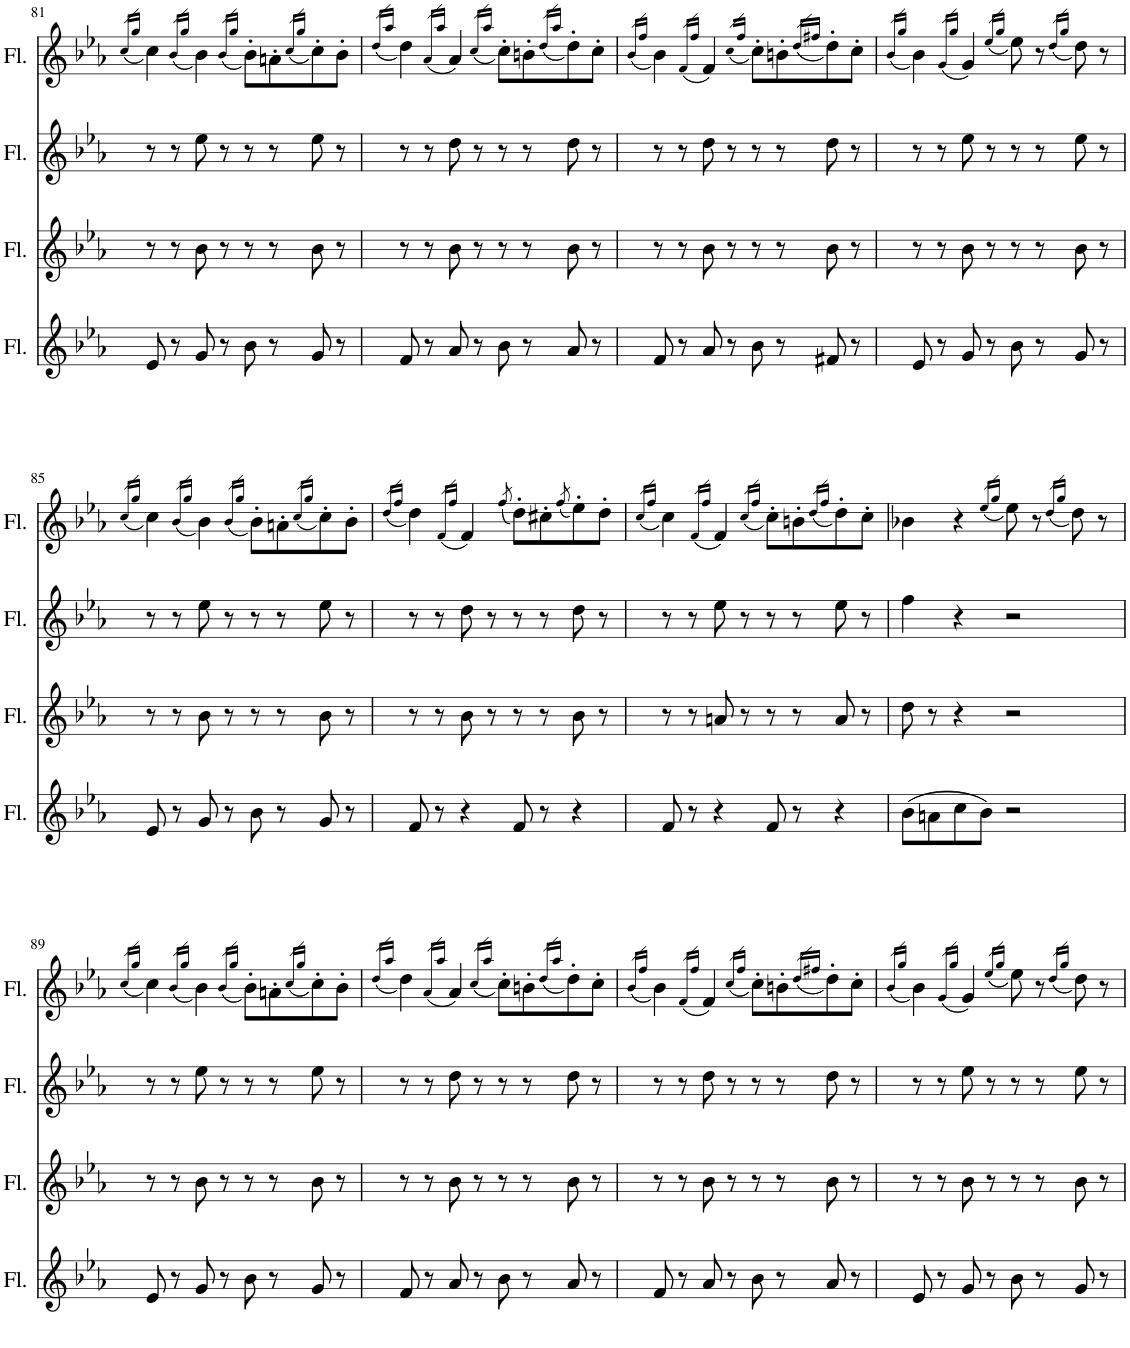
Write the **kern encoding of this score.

**kern	**kern	**kern	**kern
*part4	*part3	*part2	*part1
*staff4	*staff3	*staff2	*staff1
*I"Flute	*I"Flute	*I"Flute	*I"Flute
*I'Fl.	*I'Fl.	*I'Fl.	*I'Fl.
!!LO:PB:g=z
*clefG2	*clefG2	*clefG2	*clefG2
*k[b-e-a-]	*k[b-e-a-]	*k[b-e-a-]	*k[b-e-a-]
*M4/4	*M4/4	*M4/4	*M4/4
=81	=81	=81	=81
.	.	.	(16qcc/LL
.	.	.	16qgg/JJ
8e-/	8r	8r	4cc\)
8r	8r	8r	.
.	.	.	(16qb-/LL
.	.	.	16qgg/JJ
8g/	8b-\	8ee-\	4b-\)
8r	8r	8r	.
.	.	.	(16qb-/LL
.	.	.	16qgg/JJ
8b-\	8r	8r	8b-'\L)
8r	8r	8r	8an'\
.	.	.	(16qcc/LL
.	.	.	16qgg/JJ
8g/	8b-\	8ee-\	8cc'\)
8r	8r	8r	8b-'\J
=82	=82	=82	=82
.	.	.	(16qdd/LL
.	.	.	16qaa-/JJ
8f/	8r	8r	4dd\)
8r	8r	8r	.
.	.	.	(16qa-/LL
.	.	.	16qaa-/JJ
8a-/	8b-\	8dd\	4a-/)
8r	8r	8r	.
.	.	.	(16qcc/LL
.	.	.	16qaa-/JJ
8b-\	8r	8r	8cc'\L)
8r	8r	8r	8bn'\
.	.	.	(16qdd/LL
.	.	.	16qaa-/JJ
8a-/	8b-\	8dd\	8dd'\)
8r	8r	8r	8cc'\J
=83	=83	=83	=83
.	.	.	(16qb-/LL
.	.	.	16qff/JJ
8f/	8r	8r	4b-\)
8r	8r	8r	.
.	.	.	(16qf/LL
.	.	.	16qff/JJ
8a-/	8b-\	8dd\	4f/)
8r	8r	8r	.
.	.	.	(qccLL
.	.	.	16qff/JJ
8b-\	8r	8r	8cc'\L)
8r	8r	8r	8bn'\
.	.	.	(16qdd/LL
.	.	.	16qff#X/JJ
8f#X/	8b-\	8dd\	8dd'\)
8r	8r	8r	8cc'\J
=84	=84	=84	=84
.	.	.	(16qb-/LL
.	.	.	16qgg/JJ
8e-/	8r	8r	4b-\)
8r	8r	8r	.
.	.	.	(16qg/LL
.	.	.	16qgg/JJ
8g/	8b-\	8ee-\	4g/)
8r	8r	8r	.
.	.	.	(16qee-/LL
.	.	.	16qgg/JJ
8b-\	8r	8r	8ee-\)
8r	8r	8r	8r
.	.	.	(16qdd/LL
.	.	.	16qgg/JJ
8g/	8b-\	8ee-\	8dd\)
8r	8r	8r	8r
!!LO:LB:g=z
=85	=85	=85	=85
.	.	.	(16qcc/LL
.	.	.	16qgg/JJ
8e-/	8r	8r	4cc\)
8r	8r	8r	.
.	.	.	(16qb-/LL
.	.	.	16qgg/JJ
8g/	8b-\	8ee-\	4b-\)
8r	8r	8r	.
.	.	.	(16qb-/LL
.	.	.	16qgg/JJ
8b-\	8r	8r	8b-'\L)
8r	8r	8r	8an'\
.	.	.	(16qcc/LL
.	.	.	16qgg/JJ
8g/	8b-\	8ee-\	8cc'\)
8r	8r	8r	8b-'\J
=86	=86	=86	=86
.	.	.	(16qdd/LL
.	.	.	16qff/JJ
8f/	8r	8r	4dd\)
8r	8r	8r	.
.	.	.	(16qf/LL
.	.	.	16qff/JJ
4r	8b-\	8dd\	4f/)
.	8r	8r	.
.	.	.	(8qff/
8f/	8r	8r	8dd'\L)
8r	8r	8r	8cc#X'\
.	.	.	(8qff/
4r	8b-\	8dd\	8ee-'\)
.	8r	8r	8dd'\J
=87	=87	=87	=87
.	.	.	(16qcc/LL
.	.	.	16qff/JJ
8f/	8r	8r	4cc\)
8r	8r	8r	.
.	.	.	(16qf/LL
.	.	.	16qff/JJ
4r	8an/	8ee-\	4f/)
.	8r	8r	.
.	.	.	(16qcc/LL
.	.	.	16qff/JJ
8f/	8r	8r	8cc'\L)
8r	8r	8r	8bn'\
.	.	.	(16qdd/LL
.	.	.	16qff/JJ
4r	8a/	8ee-\	8dd'\)
.	8r	8r	8cc'\J
=88	=88	=88	=88
(8b-\L	8dd\	4ff\	4b-X\
8an\	8r	.	.
8cc\	4r	4r	4r
8b-\J)	.	.	.
.	.	.	(16qee-/LL
.	.	.	16qgg/JJ
2r	2r	2r	8ee-\)
.	.	.	8r
.	.	.	(16qdd/LL
.	.	.	16qgg/JJ
.	.	.	8dd\)
.	.	.	8r
!!LO:LB:g=z
=89	=89	=89	=89
.	.	.	(16qcc/LL
.	.	.	16qgg/JJ
8e-/	8r	8r	4cc\)
8r	8r	8r	.
.	.	.	(16qb-/LL
.	.	.	16qgg/JJ
8g/	8b-\	8ee-\	4b-\)
8r	8r	8r	.
.	.	.	(16qb-/LL
.	.	.	16qgg/JJ
8b-\	8r	8r	8b-'\L)
8r	8r	8r	8an'\
.	.	.	(16qcc/LL
.	.	.	16qgg/JJ
8g/	8b-\	8ee-\	8cc'\)
8r	8r	8r	8b-'\J
=90	=90	=90	=90
.	.	.	(16qdd/LL
.	.	.	16qaa-/JJ
8f/	8r	8r	4dd\)
8r	8r	8r	.
.	.	.	(16qa-/LL
.	.	.	16qaa-/JJ
8a-/	8b-\	8dd\	4a-/)
8r	8r	8r	.
.	.	.	(16qcc/LL
.	.	.	16qaa-/JJ
8b-\	8r	8r	8cc'\L)
8r	8r	8r	8bn'\
.	.	.	(16qdd/LL
.	.	.	16qaa-/JJ
8a-/	8b-\	8dd\	8dd'\)
8r	8r	8r	8cc'\J
=91	=91	=91	=91
.	.	.	(16qb-/LL
.	.	.	16qff/JJ
8f/	8r	8r	4b-\)
8r	8r	8r	.
.	.	.	(16qf/LL
.	.	.	16qff/JJ
8a-/	8b-\	8dd\	4f/)
8r	8r	8r	.
.	.	.	(16qcc/LL
.	.	.	16qff/JJ
8b-\	8r	8r	8cc'\L)
8r	8r	8r	8bn'\
.	.	.	(16qdd/LL
.	.	.	16qff#X/JJ
8a-/	8b-\	8dd\	8dd'\)
8r	8r	8r	8cc'\J
=92	=92	=92	=92
.	.	.	(16qb-/LL
.	.	.	16qgg/JJ
8e-/	8r	8r	4b-\)
8r	8r	8r	.
.	.	.	(16qg/LL
.	.	.	16qgg/JJ
8g/	8b-\	8ee-\	4g/)
8r	8r	8r	.
.	.	.	(16qee-/LL
.	.	.	16qgg/JJ
8b-\	8r	8r	8ee-\)
8r	8r	8r	8r
.	.	.	(16qdd/LL
.	.	.	16qgg/JJ
8g/	8b-\	8ee-\	8dd\)
8r	8r	8r	8r
=	=	=	=
*-	*-	*-	*-
